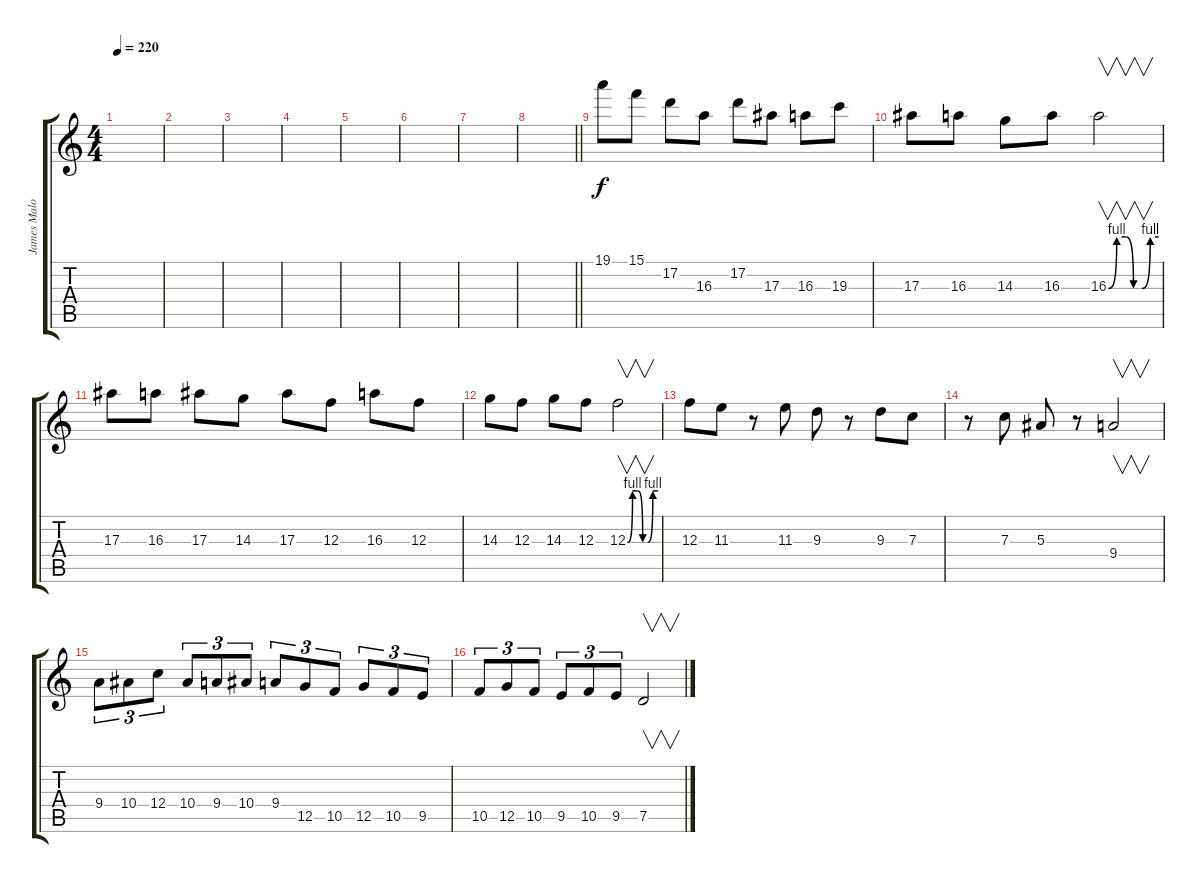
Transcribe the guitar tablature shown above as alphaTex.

\track ("James Malone Lead" "James Malo") {instrument distortionguitar}
\staff {score tabs}
\tuning (D4 A3 F3 C3 G2 D2) {hide}
\ts (4 4)
\tempo 220
\clef g2
\ks c
|
|
|
|
|
|
|
\barLineRight lightlight
|
19.1.8 15.1.8 17.2.8 16.3.8 17.2.8 17.3.8 16.3.8 19.3.8 |
17.3.8 16.3.8 14.3.8 16.3.8 16.3{be (custom 0 0 10 4 20 4 30 0 40 0 50 4 60 4)}.2{v} |
17.3.8 16.3.8 17.3.8 14.3.8 17.3.8 12.3.8 16.3.8 12.3.8 |
14.3.8 12.3.8 14.3.8 12.3.8 12.3{be (custom 0 0 10 4 20 4 30 0 40 0 50 4 60 4)}.2{v} |
12.3.8 11.3.8 r.8 11.3.8 9.3.8 r.8 9.3.8 7.3.8 |
r.8 7.3.8 5.3.8 r.8 9.4.2{v} |
9.4.8{tu (3 2)} 10.4.8{tu (3 2)} 12.4.8{tu (3 2)} 10.4.8{tu (3 2)} 9.4.8{tu (3 2)} 10.4.8{tu (3 2)} 9.4.8{tu (3 2)} 12.5.8{tu (3 2)} 10.5.8{tu (3 2)} 12.5.8{tu (3 2)} 10.5.8{tu (3 2)} 9.5.8{tu (3 2)} |
10.5.8{tu (3 2)} 12.5.8{tu (3 2)} 10.5.8{tu (3 2)} 9.5.8{tu (3 2)} 10.5.8{tu (3 2)} 9.5.8{tu (3 2)} 7.5.2{v}
